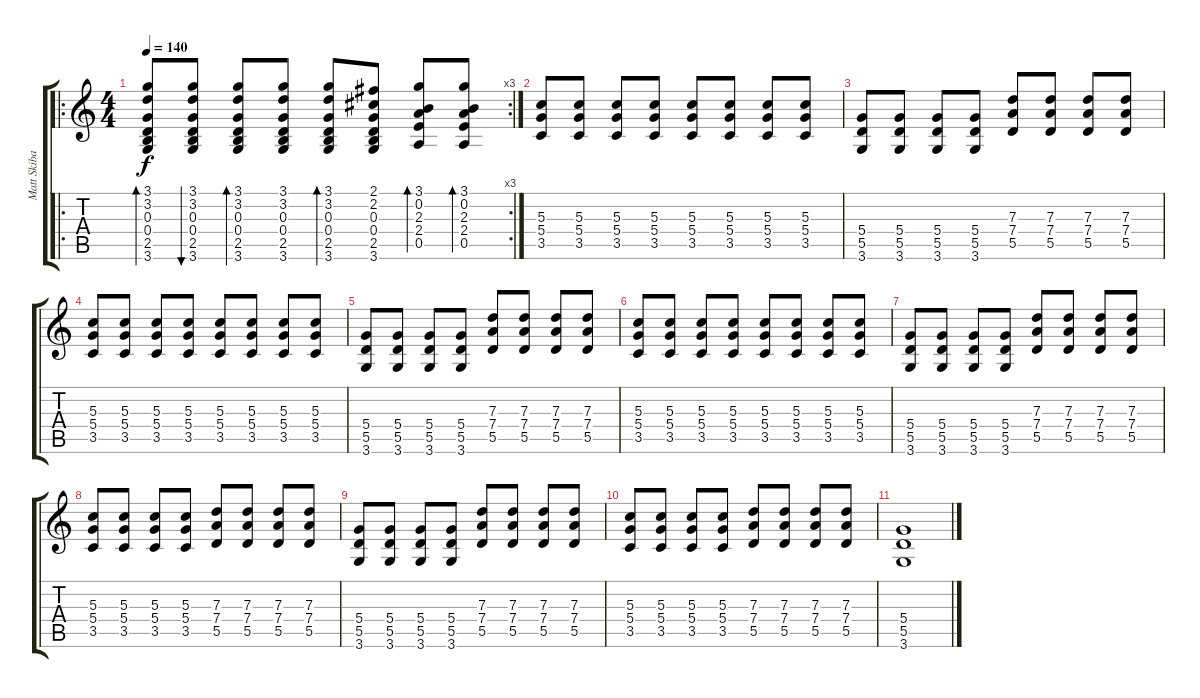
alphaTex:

\track ("Matt Skiba" "Matt Skiba") {instrument distortionguitar}
\staff {score tabs}
\tuning (E4 B3 G3 D3 A2 E2) {hide}
\ro
\rc 3
\ts (4 4)
\tempo 140
\clef g2
\ks c
(3.1 3.2 0.3 0.4 2.5 3.6).8{bd 60 dy f} (3.1 3.2 0.3 0.4 2.5 3.6).8{bu 60} (3.1 3.2 0.3 0.4 2.5 3.6).8{bd 60} (3.1 3.2 0.3 0.4 2.5 3.6).8 (3.1 3.2 0.3 0.4 2.5 3.6).8{bd 60} (2.1 2.2 0.3 0.4 2.5 3.6).8 (3.1 0.2 2.3 2.4 0.5).8{bd 60} (3.1 0.2 2.3 2.4 0.5).8{bd 60} |
(5.3 5.4 3.5).8 (5.3 5.4 3.5).8 (5.3 5.4 3.5).8 (5.3 5.4 3.5).8 (5.3 5.4 3.5).8 (5.3 5.4 3.5).8 (5.3 5.4 3.5).8 (5.3 5.4 3.5).8 |
(5.4 5.5 3.6).8 (5.4 5.5 3.6).8 (5.4 5.5 3.6).8 (5.4 5.5 3.6).8 (7.3 7.4 5.5).8 (7.3 7.4 5.5).8 (7.3 7.4 5.5).8 (7.3 7.4 5.5).8 |
(5.3 5.4 3.5).8 (5.3 5.4 3.5).8 (5.3 5.4 3.5).8 (5.3 5.4 3.5).8 (5.3 5.4 3.5).8 (5.3 5.4 3.5).8 (5.3 5.4 3.5).8 (5.3 5.4 3.5).8 |
(5.4 5.5 3.6).8 (5.4 5.5 3.6).8 (5.4 5.5 3.6).8 (5.4 5.5 3.6).8 (7.3 7.4 5.5).8 (7.3 7.4 5.5).8 (7.3 7.4 5.5).8 (7.3 7.4 5.5).8 |
(5.3 5.4 3.5).8 (5.3 5.4 3.5).8 (5.3 5.4 3.5).8 (5.3 5.4 3.5).8 (5.3 5.4 3.5).8 (5.3 5.4 3.5).8 (5.3 5.4 3.5).8 (5.3 5.4 3.5).8 |
(5.4 5.5 3.6).8 (5.4 5.5 3.6).8 (5.4 5.5 3.6).8 (5.4 5.5 3.6).8 (7.3 7.4 5.5).8 (7.3 7.4 5.5).8 (7.3 7.4 5.5).8 (7.3 7.4 5.5).8 |
(5.3 5.4 3.5).8 (5.3 5.4 3.5).8 (5.3 5.4 3.5).8 (5.3 5.4 3.5).8 (7.3 7.4 5.5).8 (7.3 7.4 5.5).8 (7.3 7.4 5.5).8 (7.3 7.4 5.5).8 |
(5.4 5.5 3.6).8 (5.4 5.5 3.6).8 (5.4 5.5 3.6).8 (5.4 5.5 3.6).8 (7.3 7.4 5.5).8 (7.3 7.4 5.5).8 (7.3 7.4 5.5).8 (7.3 7.4 5.5).8 |
(5.3 5.4 3.5).8 (5.3 5.4 3.5).8 (5.3 5.4 3.5).8 (5.3 5.4 3.5).8 (7.3 7.4 5.5).8 (7.3 7.4 5.5).8 (7.3 7.4 5.5).8 (7.3 7.4 5.5).8 |
(5.4 5.5 3.6).1
